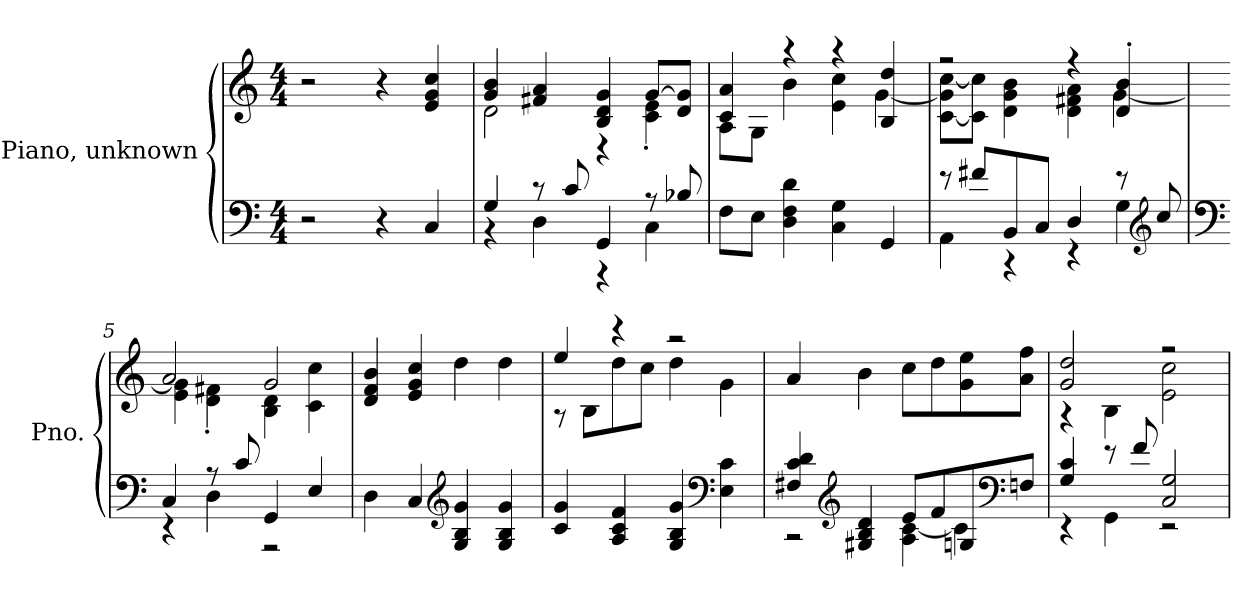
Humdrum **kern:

**kern	**kern
*part1	*part1
*staff2	*staff1
*I"Piano, unknown	*
*I'Pno.	*
*clefF4	*clefG2
*k[]	*k[]
*M4/4	*M4/4
*MM120	*MM120
=1	=1
2r	2r
4r	4r
4C/	4e/ 4g/ 4cc/
=2	=2
*^	*^
4G/	4r	4g/ 4b/	2d\
8r	4D\	4f#X/ 4a/	.
8c/	.	.	.
4GG/	4r	4B/ 4d/ 4g/	4r
8r	4C\	[8g/L	4c\' 4e\'
8B-X/	.	8d/ 8g/]J	.
*v	*v	*	*
=3	=3	=3
8F\L	4c/ 4a/	8A\L
8E\J	.	8G\J
4D\ 4F\ 4d\	4r	4b\
4C\ 4G\	4r	4e\ 4cc\
4GG/	4B/ 4dd/	[4g\
=4	=4	=4
*^	*	*
8r	4AA\	2r	[8c\ 8g\] [8cc\L
8f#X/L	.	.	8c\] 8cc\]J
8BB/	4r	.	4d\ 4g\ 4b\
8C/J	.	.	.
4D/	4r	4r	4d\ 4f#X\ 4a\
8r	4G\	4d/' 4b/'	[4g\
*clefG2	*	*	*
8cc/	.	.	.
=5	=5	=5	=5
*clefF4	*	*	*
4C/	4r	2a/	4e\ 4g\]
8r	4D\	.	4d\' 4f#X\'
8c/	.	.	.
4GG/	2r	2g/	4B\ 4d\
4E/	.	.	4c\ 4cc\
*v	*v	*	*
*	*v	*v
!!LO:LB:g=z
=6	=6
4D\	4d/ 4f/ 4b/
4C/	4e/ 4g/ 4cc/
*clefG2	*
4G/ 4B/ 4g/	4dd\
4G/ 4B/ 4g/	4dd\
=7	=7
*	*^
4c/ 4g/	4ee/	8r
.	.	8B\L
4A/ 4c/ 4f/	4r	8dd\
.	.	8cc\J
4G/ 4B/ 4g/	2r	4dd\
*clefF4	*	*
4E\ 4c\	.	4g\
*	*v	*v
=8	=8
*^	*
4F#X/ 4c/ 4d/	2r	4a/
*clefG2	*	*
4G#X/ 4B/ 4d/	.	4b\
8e/L	4A\ [4c\	8cc\L
8f/	.	8dd\
8Gn/	4c\]	8g\ 8ee\
*clefF4	*	*
8Fn/J	.	8a\ 8ff\J
=9	=9	=9
*	*	*^
4G/ 4c/	4r	2g/ 2dd/	4r
8r	4GG\	.	4B\
8f/	.	.	.
2C/ 2G/	2r	2r	2e\ 2cc\
*v	*v	*	*
*	*v	*v
=	=
*-	*-
